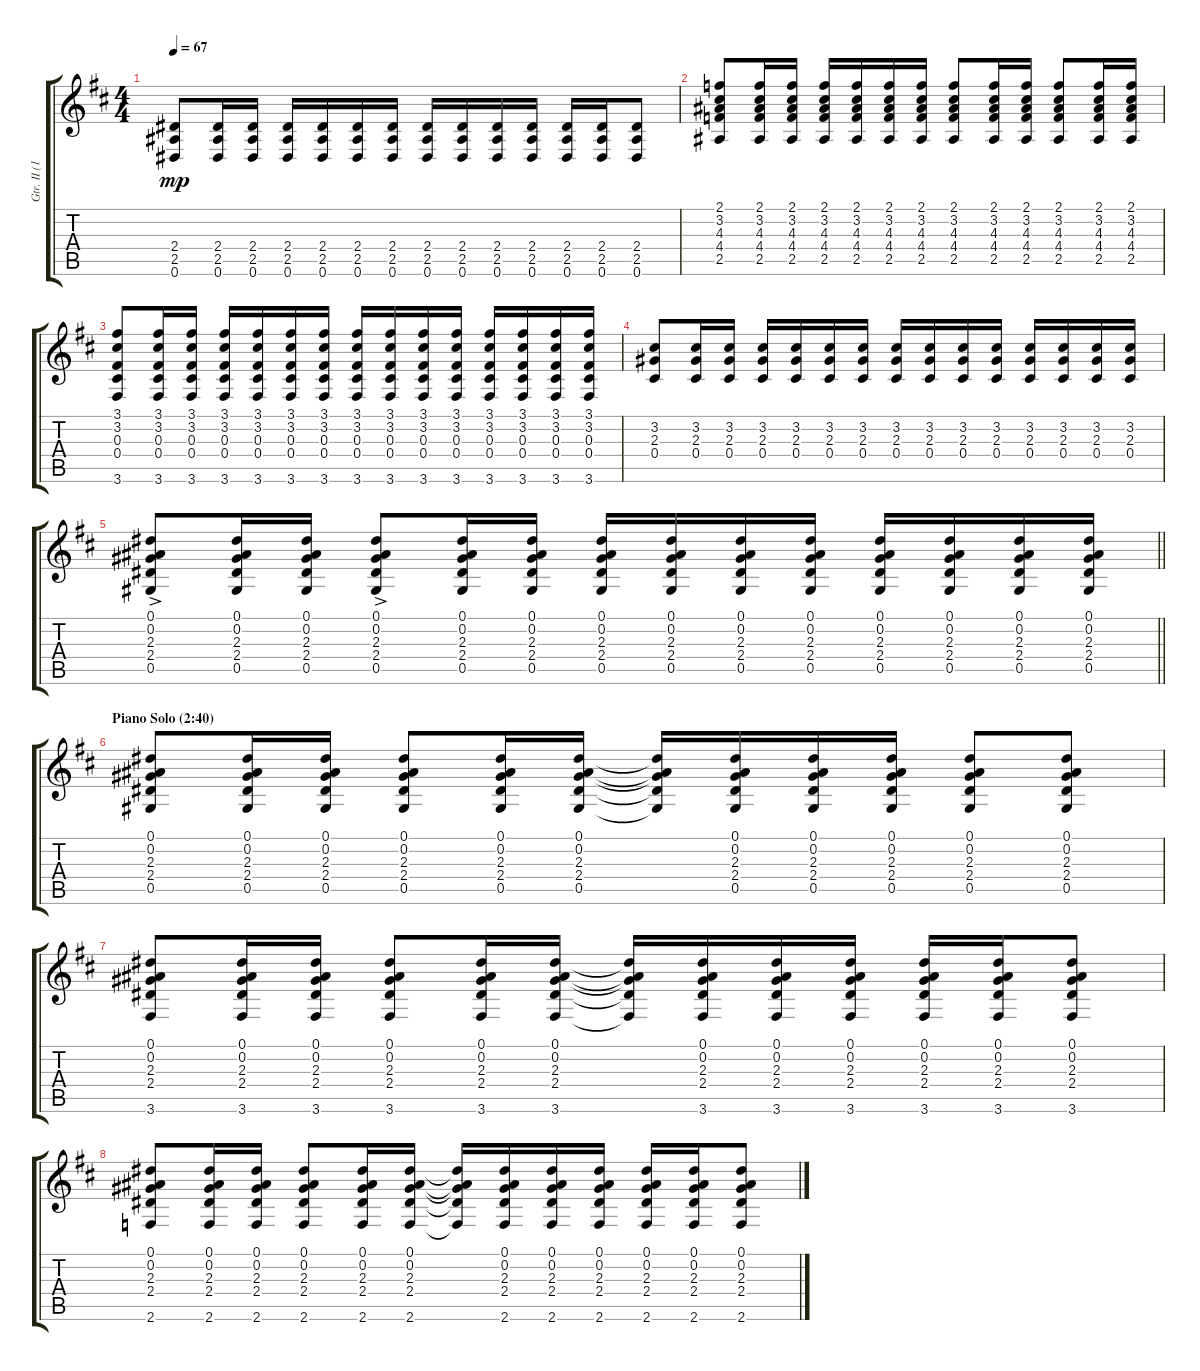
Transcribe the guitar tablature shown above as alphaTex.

\track ("Gtr. II (12-string acous.)" "Gtr. II (1") {instrument acousticguitarsteel}
\staff {score tabs}
\tuning (Eb4 Bb3 Gb3 Db3 Ab2 Eb2) {hide}
\ts (4 4)
\tempo 67
\clef g2
\ks d
(2.4 2.5 0.6).8{dy mp} (2.4 2.5 0.6).16 (2.4 2.5 0.6).16 (2.4 2.5 0.6).16 (2.4 2.5 0.6).16 (2.4 2.5 0.6).16 (2.4 2.5 0.6).16 (2.4 2.5 0.6).16 (2.4 2.5 0.6).16 (2.4 2.5 0.6).16 (2.4 2.5 0.6).16 (2.4 2.5 0.6).16 (2.4 2.5 0.6).16 (2.4 2.5 0.6).8 |
(2.1 3.2 4.3 4.4 2.5).8 (2.1 3.2 4.3 4.4 2.5).16 (2.1 3.2 4.3 4.4 2.5).16 (2.1 3.2 4.3 4.4 2.5).16 (2.1 3.2 4.3 4.4 2.5).16 (2.1 3.2 4.3 4.4 2.5).16 (2.1 3.2 4.3 4.4 2.5).16 (2.1 3.2 4.3 4.4 2.5).8 (2.1 3.2 4.3 4.4 2.5).16 (2.1 3.2 4.3 4.4 2.5).16 (2.1 3.2 4.3 4.4 2.5).8 (2.1 3.2 4.3 4.4 2.5).16 (2.1 3.2 4.3 4.4 2.5).16 |
(3.1 3.2 0.3 0.4 3.6).8 (3.1 3.2 0.3 0.4 3.6).16 (3.1 3.2 0.3 0.4 3.6).16 (3.1 3.2 0.3 0.4 3.6).16 (3.1 3.2 0.3 0.4 3.6).16 (3.1 3.2 0.3 0.4 3.6).16 (3.1 3.2 0.3 0.4 3.6).16 (3.1 3.2 0.3 0.4 3.6).16 (3.1 3.2 0.3 0.4 3.6).16 (3.1 3.2 0.3 0.4 3.6).16 (3.1 3.2 0.3 0.4 3.6).16 (3.1 3.2 0.3 0.4 3.6).16 (3.1 3.2 0.3 0.4 3.6).16 (3.1 3.2 0.3 0.4 3.6).16 (3.1 3.2 0.3 0.4 3.6).16 |
(3.2 2.3 0.4).8 (3.2 2.3 0.4).16 (3.2 2.3 0.4).16 (3.2 2.3 0.4).16 (3.2 2.3 0.4).16 (3.2 2.3 0.4).16 (3.2 2.3 0.4).16 (3.2 2.3 0.4).16 (3.2 2.3 0.4).16 (3.2 2.3 0.4).16 (3.2 2.3 0.4).16 (3.2 2.3 0.4).16 (3.2 2.3 0.4).16 (3.2 2.3 0.4).16 (3.2 2.3 0.4).16 |
\barLineRight lightlight
(0.1{ac} 0.2{ac} 2.3{ac} 2.4{ac} 0.5{ac}).8 (0.1 0.2 2.3 2.4 0.5).16 (0.1 0.2 2.3 2.4 0.5).16 (0.1{ac} 0.2{ac} 2.3{ac} 2.4{ac} 0.5{ac}).8 (0.1 0.2 2.3 2.4 0.5).16 (0.1 0.2 2.3 2.4 0.5).16 (0.1 0.2 2.3 2.4 0.5).16 (0.1 0.2 2.3 2.4 0.5).16 (0.1 0.2 2.3 2.4 0.5).16 (0.1 0.2 2.3 2.4 0.5).16 (0.1 0.2 2.3 2.4 0.5).16 (0.1 0.2 2.3 2.4 0.5).16 (0.1 0.2 2.3 2.4 0.5).16 (0.1 0.2 2.3 2.4 0.5).16 |
\section ("" "Piano Solo (2:40)")
(0.1 0.2 2.3 2.4 0.5).8 (0.1 0.2 2.3 2.4 0.5).16 (0.1 0.2 2.3 2.4 0.5).16 (0.1 0.2 2.3 2.4 0.5).8 (0.1 0.2 2.3 2.4 0.5).16 (0.1 0.2 2.3 2.4 0.5).16 (0.1{t} 0.2{t} 2.3{t} 2.4{t} 0.5{t}).16 (0.1 0.2 2.3 2.4 0.5).16 (0.1 0.2 2.3 2.4 0.5).16 (0.1 0.2 2.3 2.4 0.5).16 (0.1 0.2 2.3 2.4 0.5).8 (0.1 0.2 2.3 2.4 0.5).8 |
(0.1 0.2 2.3 2.4 3.6).8 (0.1 0.2 2.3 2.4 3.6).16 (0.1 0.2 2.3 2.4 3.6).16 (0.1 0.2 2.3 2.4 3.6).8 (0.1 0.2 2.3 2.4 3.6).16 (0.1 0.2 2.3 2.4 3.6).16 (0.1{t} 0.2{t} 2.3{t} 2.4{t} 3.6{t}).16 (0.1 0.2 2.3 2.4 3.6).16 (0.1 0.2 2.3 2.4 3.6).16 (0.1 0.2 2.3 2.4 3.6).16 (0.1 0.2 2.3 2.4 3.6).16 (0.1 0.2 2.3 2.4 3.6).16 (0.1 0.2 2.3 2.4 3.6).8 |
(0.1 0.2 2.3 2.4 2.6).8 (0.1 0.2 2.3 2.4 2.6).16 (0.1 0.2 2.3 2.4 2.6).16 (0.1 0.2 2.3 2.4 2.6).8 (0.1 0.2 2.3 2.4 2.6).16 (0.1 0.2 2.3 2.4 2.6).16 (0.1{t} 0.2{t} 2.3{t} 2.4{t} 2.6{t}).16 (0.1 0.2 2.3 2.4 2.6).16 (0.1 0.2 2.3 2.4 2.6).16 (0.1 0.2 2.3 2.4 2.6).16 (0.1 0.2 2.3 2.4 2.6).16 (0.1 0.2 2.3 2.4 2.6).16 (0.1 0.2 2.3 2.4 2.6).8
